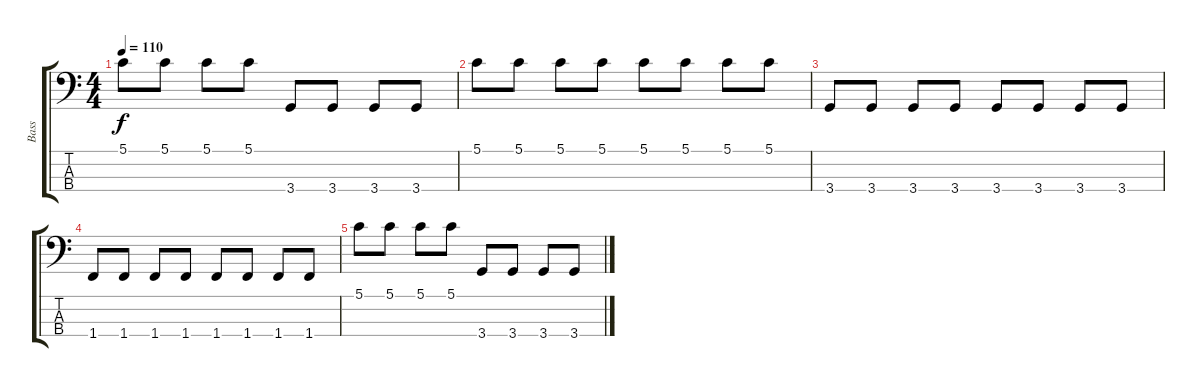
\track ("Bass" "Bass") {instrument electricbassfinger}
\staff {score tabs}
\tuning (G2 D2 A1 E1) {hide}
\ts (4 4)
\tempo 110
\clef f4
\ks c
5.1.8{dy f} 5.1.8 5.1.8 5.1.8 3.4.8 3.4.8 3.4.8 3.4.8 |
5.1.8 5.1.8 5.1.8 5.1.8 5.1.8 5.1.8 5.1.8 5.1.8 |
3.4.8 3.4.8 3.4.8 3.4.8 3.4.8 3.4.8 3.4.8 3.4.8 |
1.4.8 1.4.8 1.4.8 1.4.8 1.4.8 1.4.8 1.4.8 1.4.8 |
5.1.8 5.1.8 5.1.8 5.1.8 3.4.8 3.4.8 3.4.8 3.4.8
